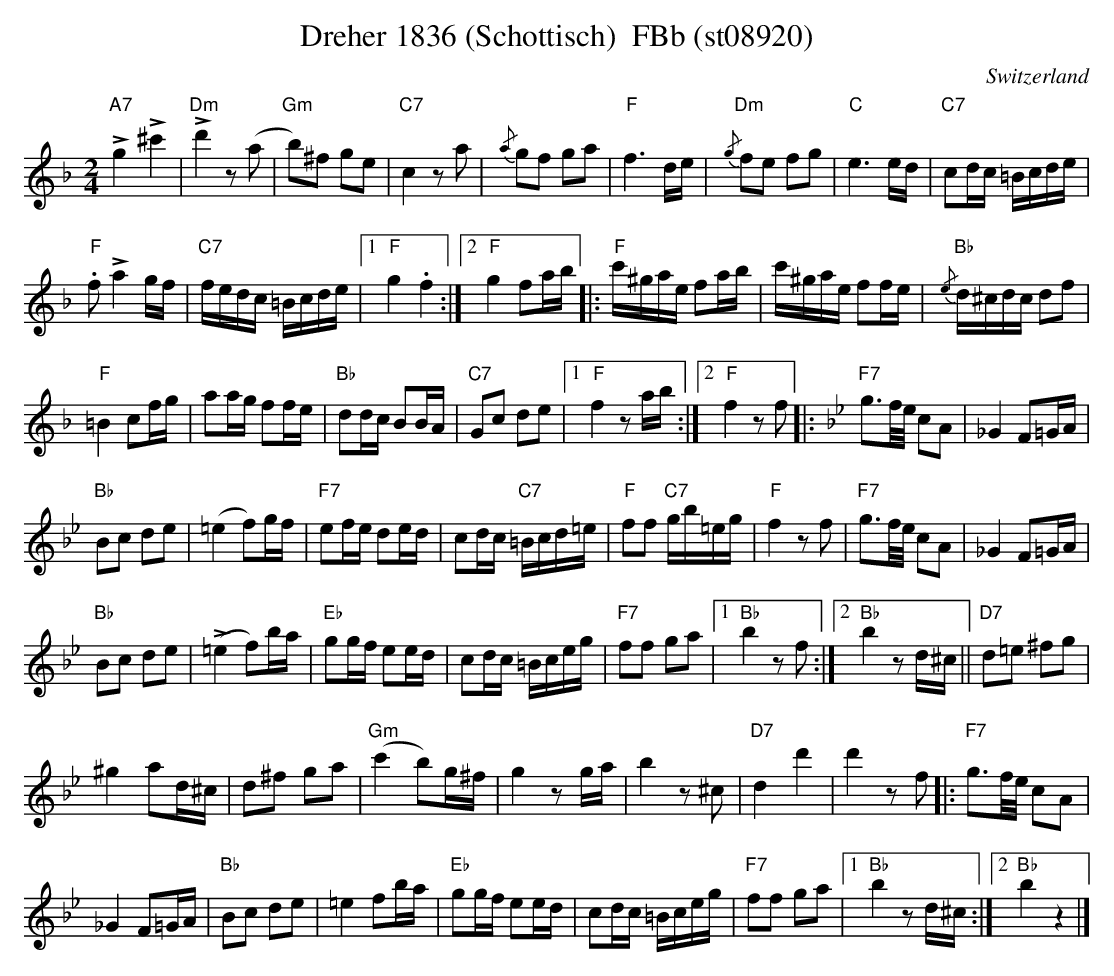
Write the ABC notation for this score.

X:1
T: Dreher 1836 (Schottisch)  FBb (st08920)
M:2/4
L:1/16
O:Switzerland
K:F major
!>!"A7"g4 !>!^c'4 | !>!"Dm"d'4z2(a2 | "Gm"b2)^f2 g2e2 | "C7"c4z2a2 | {/a}g2f2 g2a2 | "F"f6de | {/g}"Dm"f2e2 f2g2 | "C"e6ed | "C7"c2dc =Bcde |
"F".f2!>!a4gf | "C7"fedc =Bcde |1 "F"g4.f4 :|2 "F"g4 f2ab |: "F"c'^gae f2ab | c'^gae f2fe | {/e}"Bb"d^cdc d2f2 |
"F"=B4 c2fg | a2ag f2fe | "Bb"d2dc B2BA | "C7"G2c2 d2e2 |1 "F"f4z2ab :|2 "F"f4z2f2 |: [K:Bb] "F7"g2>fe/ c2A2 | _G4 F2=GA |
"Bb"B2c2 d2e2 | (=e4f2)gf | "F7"e2fe d2ed | c2dc "C7"=Bcd=e | "F"f2f2 "C7"gb=eg | "F"f4z2f2 | "F7"g2>fe/ c2A2 | _G4 F2=GA |
"Bb"B2c2 d2e2 | (!>!=e4 f2)ba | "Eb"g2gf e2ed | c2dc =Bceg | "F7"f2f2 g2a2 |1 "Bb"b4z2f2 :|2 "Bb"b4z2d^c || "D7"d2=e2 ^f2g2 |
^g4 a2d^c | d2^f2 g2a2 | ("Gm"c'4b2)g^f | g4z2ga | b4z2^c2 | "D7"d4d'4 | d'4z2f2 |: "F7"g2>fe/ c2A2 |
_G4  F2=GA | "Bb"B2c2 d2e2 | =e4f2ba | "Eb"g2gf e2ed | c2dc =Bceg | "F7"f2f2 g2a2 |1 "Bb"b4z2d^c :|2 "Bb"b4z4 |]
